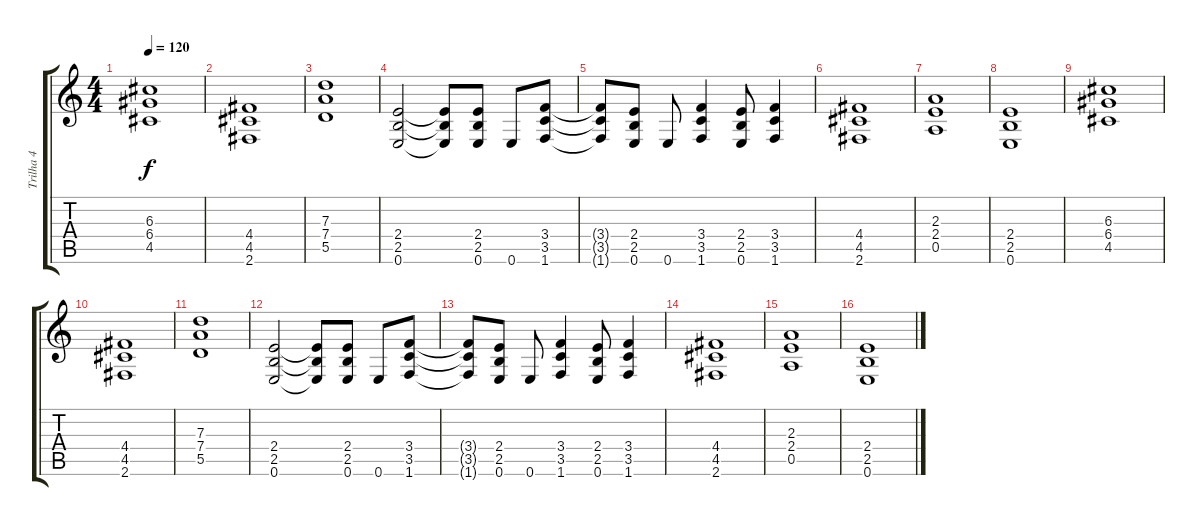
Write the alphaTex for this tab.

\track ("Trilha 4" "Trilha 4") {instrument distortionguitar}
\staff {score tabs}
\tuning (E4 B3 G3 D3 A2 E2) {hide}
\ts (4 4)
\tempo 120
\clef g2
\ks c
(6.3 6.4 4.5).1{dy f} |
(4.4 4.5 2.6).1 |
(7.3 7.4 5.5).1 |
(2.4 2.5 0.6).2 (2.4{t} 2.5{t} 0.6{t}).8 (2.4 2.5 0.6).8 0.6.8 (3.4 3.5 1.6).8 |
(3.4{t} 3.5{t} 1.6{t}).8 (2.4 2.5 0.6).8 0.6.8 (3.4 3.5 1.6).4 (2.4 2.5 0.6).8 (3.4 3.5 1.6).4 |
(4.4 4.5 2.6).1 |
(2.3 2.4 0.5).1 |
(2.4 2.5 0.6).1 |
(6.3 6.4 4.5).1 |
(4.4 4.5 2.6).1 |
(7.3 7.4 5.5).1 |
(2.4 2.5 0.6).2 (2.4{t} 2.5{t} 0.6{t}).8 (2.4 2.5 0.6).8 0.6.8 (3.4 3.5 1.6).8 |
(3.4{t} 3.5{t} 1.6{t}).8 (2.4 2.5 0.6).8 0.6.8 (3.4 3.5 1.6).4 (2.4 2.5 0.6).8 (3.4 3.5 1.6).4 |
(4.4 4.5 2.6).1 |
(2.3 2.4 0.5).1 |
(2.4 2.5 0.6).1
